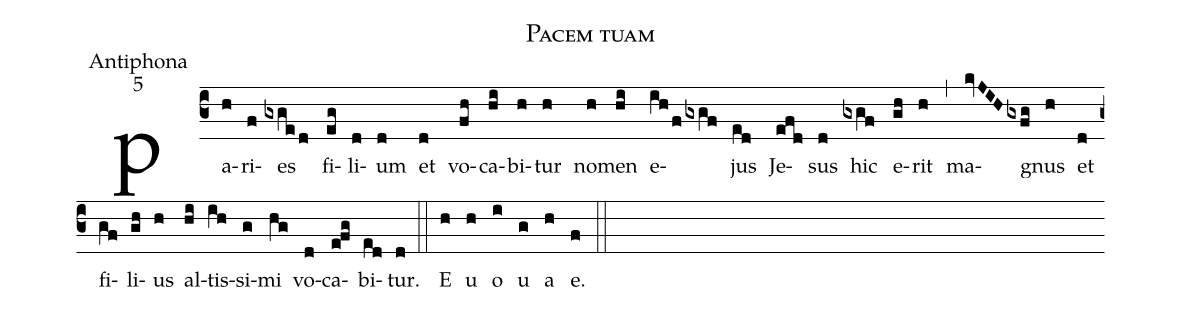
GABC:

name:Pacem tuam;
office-part:Antiphona;
mode:5;
%%
(c3) pa(h)ri(f)es(gxged) fi(eg)li(d)um(d) et(d) vo(fh)ca(hi)bi(h)tur(h) no(h)men(hi) e(ihfgxgf)jus(ed) Je(efd)sus(d) hic(gxgf) e(gh)rit(h) (,) ma(kvJIHgxfg)gnus(h) et(d) fi(gf)li(gh)us(h) al(hi)tis(ih)si(g)mi(hg) vo(d)ca(efg)bi(ed)tur.(d) (::) E(h) u(h) o(i) u(g) a(h) e.(f) (::)
